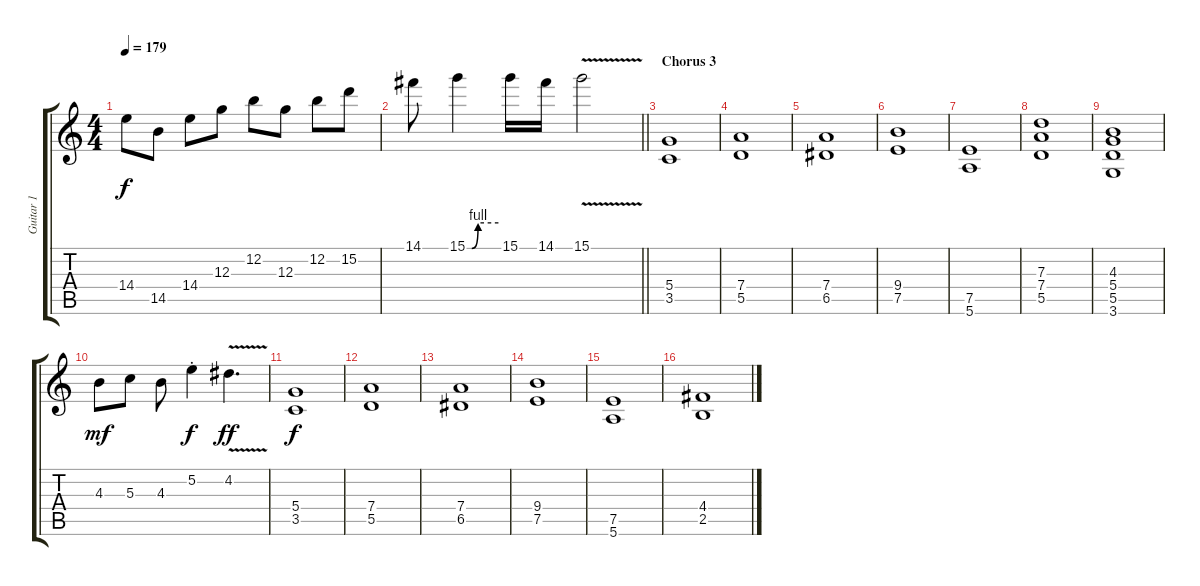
\track ("Guitar 1" "Guitar 1") {instrument distortionguitar}
\staff {score tabs}
\tuning (E4 B3 G3 D3 A2 E2) {hide}
\ts (4 4)
\tempo 179
\clef g2
\ks c
14.4.8{dy f} 14.5.8 14.4.8 12.3.8 12.2.8 12.3.8 12.2.8 15.2.8 |
\barLineRight lightlight
14.1.8 15.1{be (custom 0 0 9 0 21 4 60 4)}.4 15.1.16 14.1.16 15.1{v}.2 |
\section ("" "Chorus 3")
(5.4 3.5).1 |
(7.4 5.5).1 |
(7.4 6.5).1 |
(9.4 7.5).1 |
(7.5 5.6).1 |
(7.3 7.4 5.5).1 |
(4.3 5.4 5.5 3.6).1 |
4.3.8{dy mf} 5.3.8 4.3.8 5.2{st}.4{dy f} 4.2{v}.4{d dy ff} |
(5.4 3.5).1{dy f} |
(7.4 5.5).1 |
(7.4 6.5).1 |
(9.4 7.5).1 |
(7.5 5.6).1 |
(4.4 2.5).1
